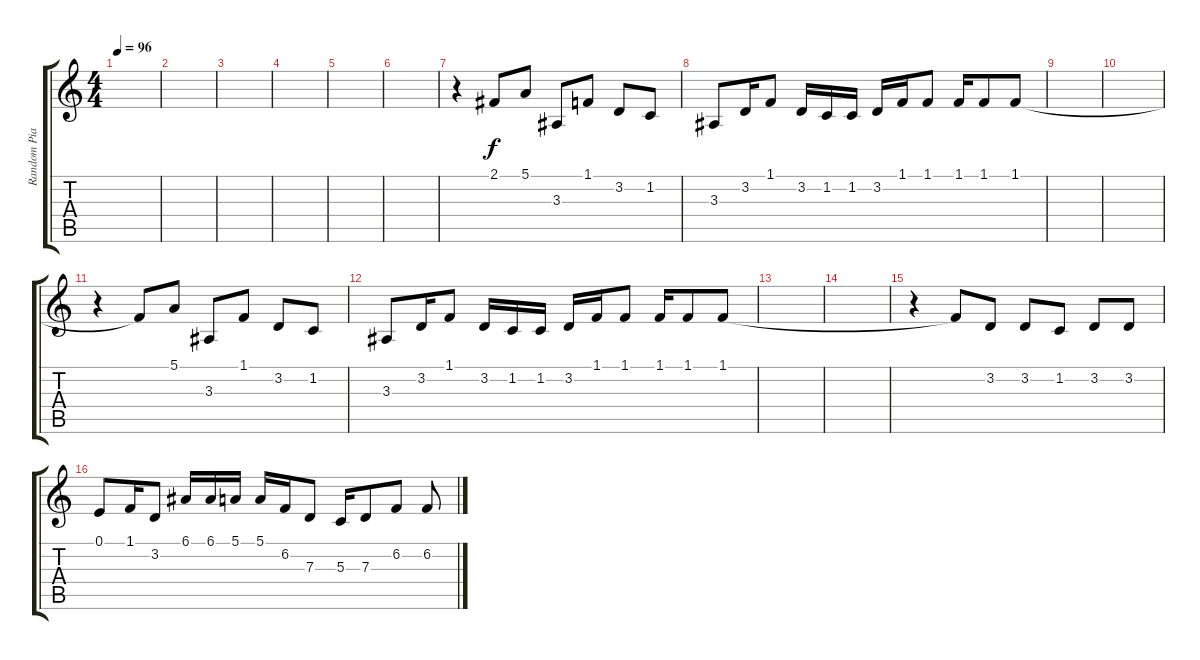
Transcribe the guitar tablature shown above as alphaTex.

\track ("Random Piano Parts" "Random Pia") {instrument acousticgrandpiano}
\staff {score tabs}
\tuning (E4 B3 G3 D3 A2 E2) {hide}
\ts (4 4)
\tempo 96
\clef g2
\ks c
|
|
|
|
|
|
r.4 2.1.8 5.1.8 3.3.8 1.1.8 3.2.8 1.2.8 |
3.3.8 3.2.16 1.1.8 3.2.16 1.2.16 1.2.16 3.2.16 1.1.16 1.1.8 1.1.16 1.1.8 1.1.8 |
|
|
r.4 1.1{t}.8 5.1.8 3.3.8 1.1.8 3.2.8 1.2.8 |
3.3.8 3.2.16 1.1.8 3.2.16 1.2.16 1.2.16 3.2.16 1.1.16 1.1.8 1.1.16 1.1.8 1.1.8 |
|
|
r.4 1.1{t}.8 3.2.8 3.2.8 1.2.8 3.2.8 3.2.8 |
0.1.8 1.1.16 3.2.8 6.1.16 6.1.16 5.1.16 5.1.16 6.2.16 7.3.8 5.3.16 7.3.8 6.2.8 6.2.8
